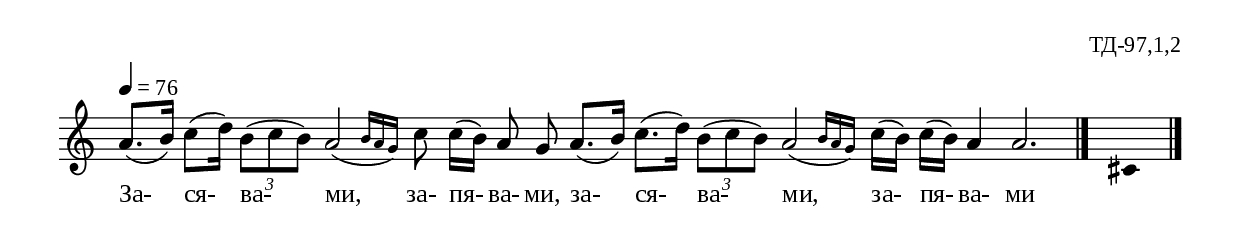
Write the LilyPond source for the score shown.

%{
sva_097_1_02
%}

\include "td-preamble.ly"

\score {
\relative c'' {
\tempo 4 = 76
%%\time 2/4
\cadenzaOn
a8.([ b16]) c8([ d16]) \times 2/3 { b8[( c b]) } \afterGrace a2( { b16[ a g]) }
c8\noBeam c16([ b]) a8\noBeam g 
a8.([ b16)] c8.([ d16]) \times 2/3 { b8[( c b]) } \afterGrace a2( { b16[ a g]) }
c16[( b]) c16([ b]) a4 a2.
\bar "|." 
s4 \fixB cis,
\bar "|." 
}
\addlyrics { За- ся- ва- ми, за- пя- ва- ми, за- ся- ва- ми, за- пя- ва- ми }
%
\layout {
  \context { \Staff \remove "Time_signature_engraver" }
  indent = #0
  line-width = 190\mm
  ragged-right=##f
}
%
\midi { 
	\context {
		\Score
		tempoWholesPerMinute = #(ly:make-moment 76 4)
		}
	}
}
%
\header{
  opus = "ТД-97,1,2"
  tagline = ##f
}


